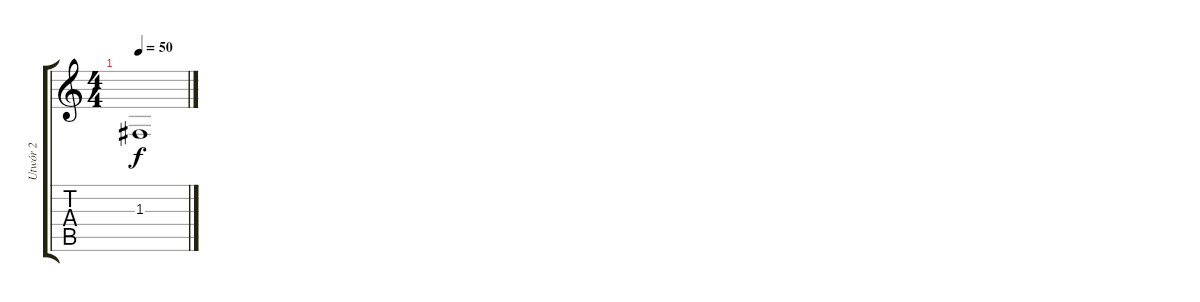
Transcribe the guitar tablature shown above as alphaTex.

\track ("Utwór 2" "Utwór 2") {instrument pad8sweep}
\staff {score tabs}
\tuning (D4 A3 F3 C3 G2 D2) {hide}
\ts (4 4)
\tempo 50
\clef g2
\ks c
1.3{t}.1{dy f}
